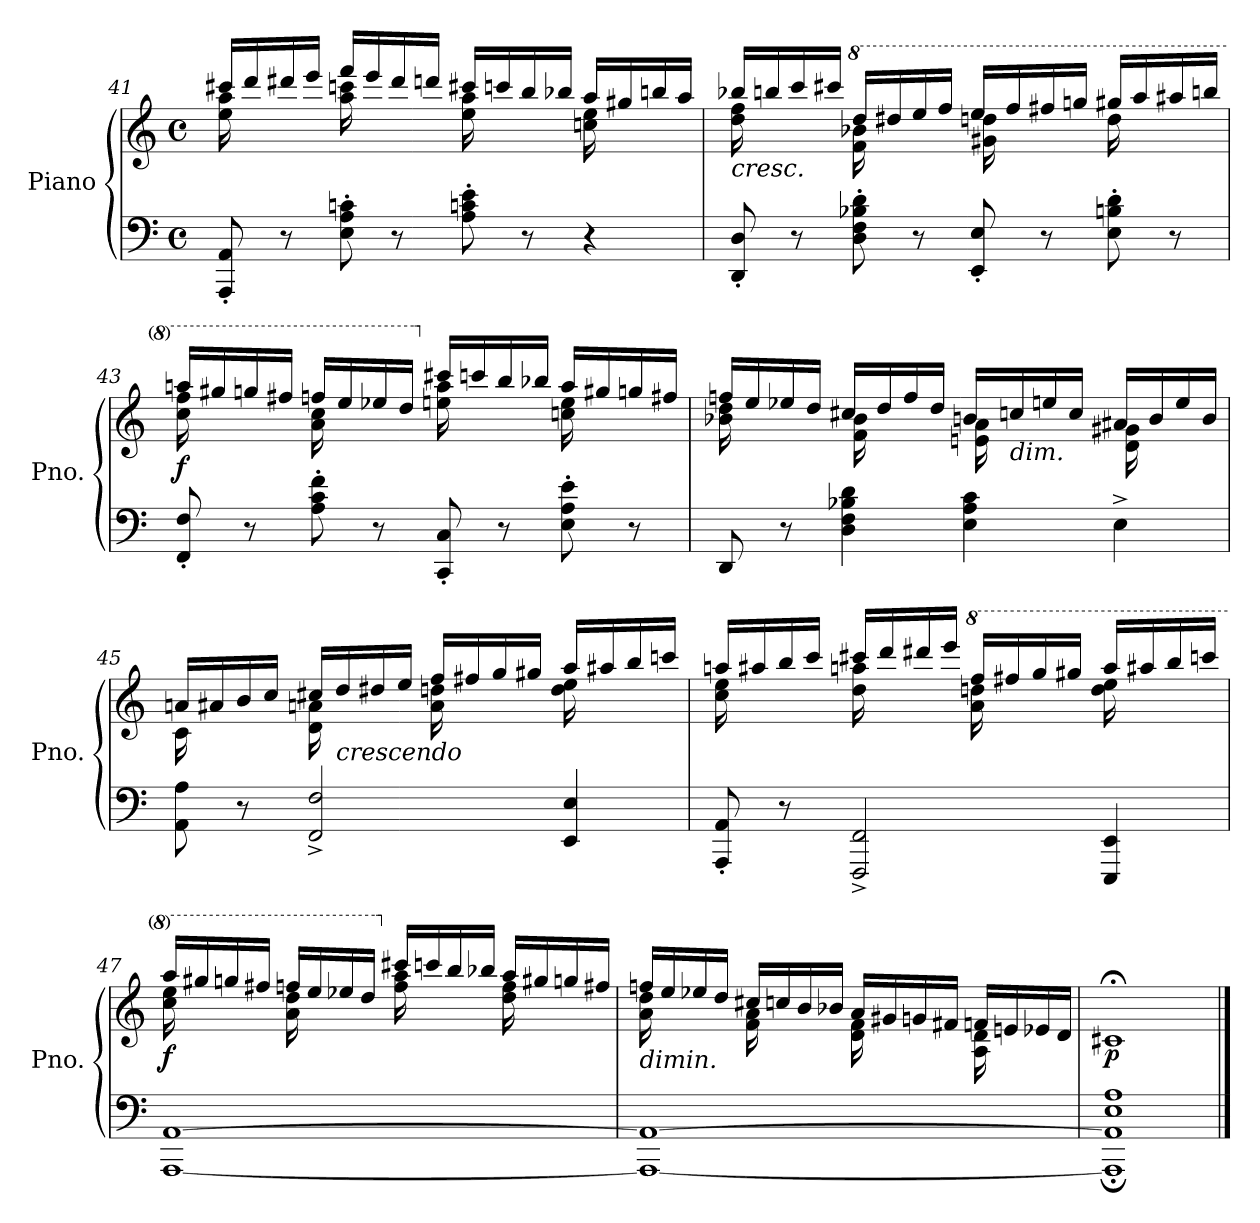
**kern	**kern	**dynam
*part1	*part1	*part1
*staff2	*staff1	*staff1/2
*I"Piano	*	*
*I'Pno.	*	*
*clefF4	*clefG2	*
*k[]	*k[]	*
*M4/4	*M4/4	*
*met(c)	*met(c)	*
=41	=41	=41
*	*^	*
8AAA/' 8AA/'	16ccc#X/LL	16ee\ 16aa\	.
.	16ddd/	8.ryy	.
8r	16ddd#X/	.	.
.	16eee/JJ	.	.
8E\' 8A\' 8cn\'	16fff/LL	16aa\ 16cccn\	.
.	16eee/	8.ryy	.
8r	16ddd#/	.	.
.	16dddn/JJ	.	.
8A\' 8cn\' 8e\'	16ccc#X/LL	16ee\ 16aa\	.
.	16cccn/	8.ryy	.
8r	16bb/	.	.
.	16bb-X/JJ	.	.
4r	16aa/LL	16ccn\ 16ee\	.
.	16gg#X/	8.ryy	.
.	16bbn/	.	.
.	16aa/JJ	.	.
!!LO:LB:g=z	!!
=42	=42	=42	=42
!	!LO:TX:b:i:t=cresc.	!	!
8DD/' 8D/'	16bb-X/LL	16dd\ 16ff\	.
.	16bbn/	8.ryy	.
8r	16ccc/	.	.
.	16ccc#X/JJ	.	.
*	*8va	*	*
8D\' 8F\' 8B-X\' 8d\'	16ddd/LL	16ff\ 16bb-X\	.
.	16ddd#X/	8.ryy	.
8r	16eee/	.	.
.	16fff/JJ	.	.
8EE/' 8E/'	16eee/LL	16gg#X\ 16dddn\	.
.	16fff/	8.ryy	.
8r	16fff#X/	.	.
.	16gggn/JJ	.	.
8E\' 8Bn\' 8d\'	16ggg#X/LL	16ddd\	.
.	16aaa/	8.ryy	.
8r	16aaa#X/	.	.
.	16bbbn/JJ	.	.
=43	=43	=43	=43
!	!	!	!LO:DY:b
8FF/' 8F/'	16aaan/LL	16ccc\ 16fff\	f
.	16ggg#X/	8.ryy	.
8r	16gggn/	.	.
.	16fff#X/JJ	.	.
8A\' 8c\' 8f\'	16fffn/LL	16aa\ 16ccc\	.
.	16eee/	8.ryy	.
8r	16eee-X/	.	.
.	16ddd/JJ	.	.
*	*X8va	*	*
8CC/' 8C/'	16ccc#X/LL	16een\ 16aa\	.
.	16cccn/	8.ryy	.
8r	16bb/	.	.
.	16bb-X/JJ	.	.
8E\' 8A\' 8e\'	16aa/LL	16ccn\ 16ee\	.
.	16gg#X/	8.ryy	.
8r	16ggn/	.	.
.	16ff#X/JJ	.	.
=44	=44	=44	=44
8DD/	16ffn/LL	16b-X\ 16dd\	.
.	16ee/	8.ryy	.
8r	16ee-X/	.	.
.	16dd/JJ	.	.
4D\ 4F\ 4B-X\ 4d\	16cc#X/LL	16f\ 16b-\	.
.	16dd/	8.ryy	.
.	16ff/	.	.
.	16dd/JJ	.	.
4E\ 4A\ 4c\	16bn/LL	16en\ 16a\	.
!	!LO:TX:b:i:t=dim.	!	!
.	16ccn/	8.ryy	.
.	16een/	.	.
.	16cc/JJ	.	.
4E^\	16a#X/LL	16d\ 16g#X\	.
.	16b/	8.ryy	.
.	16ee/	.	.
.	16b/JJ	.	.
!!LO:LB:g=z	!!
=45	=45	=45	=45
8AA\ 8A\	16an/LL	16c\	.
.	16a#X/	8.ryy	.
8r	16b/	.	.
.	16cc/JJ	.	.
2FF/^ 2F/^	16cc#X/LL	16d\ 16an\	.
!	!LO:TX:b:i:t=crescendo	!	!
.	16dd/	8.ryy	.
.	16dd#X/	.	.
.	16ee/JJ	.	.
.	16ff/LL	16a\ 16ddn\	.
.	16ff#X/	8.ryy	.
.	16gg/	.	.
.	16gg#X/JJ	.	.
4EE/ 4E/	16aa/LL	16dd\ 16ee\	.
.	16aa#X/	8.ryy	.
.	16bb/	.	.
.	16cccn/JJ	.	.
=46	=46	=46	=46
8AAA/' 8AA/'	16aan/LL	16cc\ 16ee\	.
.	16aa#X/	8.ryy	.
8r	16bb/	.	.
.	16ccc/JJ	.	.
2FFF/^ 2FF/^	16ccc#X/LL	16dd\ 16aan\	.
.	16ddd/	8.ryy	.
.	16ddd#X/	.	.
.	16eee/JJ	.	.
*	*8va	*	*
.	16fff/LL	16aa\ 16dddn\	.
.	16fff#X/	8.ryy	.
.	16ggg/	.	.
.	16ggg#X/JJ	.	.
4EEE/ 4EE/	16aaa/LL	16ddd\ 16eee\	.
.	16aaa#X/	8.ryy	.
.	16bbb/	.	.
.	16ccccn/JJ	.	.
=47	=47	=47	=47
!	!	!	!LO:DY:b
[1AAA [1AA	16aaa/LL	16ccc\ 16eee\	f
.	16ggg#X/	8.ryy	.
.	16gggn/	.	.
.	16fff#X/JJ	.	.
.	16fffn/LL	16aa\ 16ddd\	.
.	16eee/	8.ryy	.
.	16eee-X/	.	.
.	16ddd/JJ	.	.
*	*X8va	*	*
.	16ccc#X/LL	16ff\ 16aa\	.
.	16cccn/	8.ryy	.
.	16bb/	.	.
.	16bb-X/JJ	.	.
.	16aa/LL	16dd\ 16ff\	.
.	16gg#X/	8.ryy	.
.	16ggn/	.	.
.	16ff#X/JJ	.	.
!!LO:LB:g=z	!!
=48	=48	=48	=48
!	!LO:TX:b:i:t=dimin.	!	!
1AAA_ 1AA_	16ffn/LL	16a\ 16dd\	.
.	16ee/	8.ryy	.
.	16ee-X/	.	.
.	16dd/JJ	.	.
.	16cc#X/LL	16f\ 16a\	.
.	16ccn/	8.ryy	.
.	16b/	.	.
.	16b-X/JJ	.	.
.	16a/LL	16d\ 16f\	.
.	16g#X/	8.ryy	.
.	16gn/	.	.
.	16f#X/JJ	.	.
.	16fn/LL	16A\ 16d\	.
.	16en/	8.ryy	.
.	16e-X/	.	.
.	16d/JJ	.	.
*	*v	*v	*
=49	=49	=49
*^	*	*
!	!	!	!LO:DY:b
1E 1A	1AAA]; 1AA];	1c#X;<	p
*v	*v	*	*
==	==	==
*-	*-	*-
